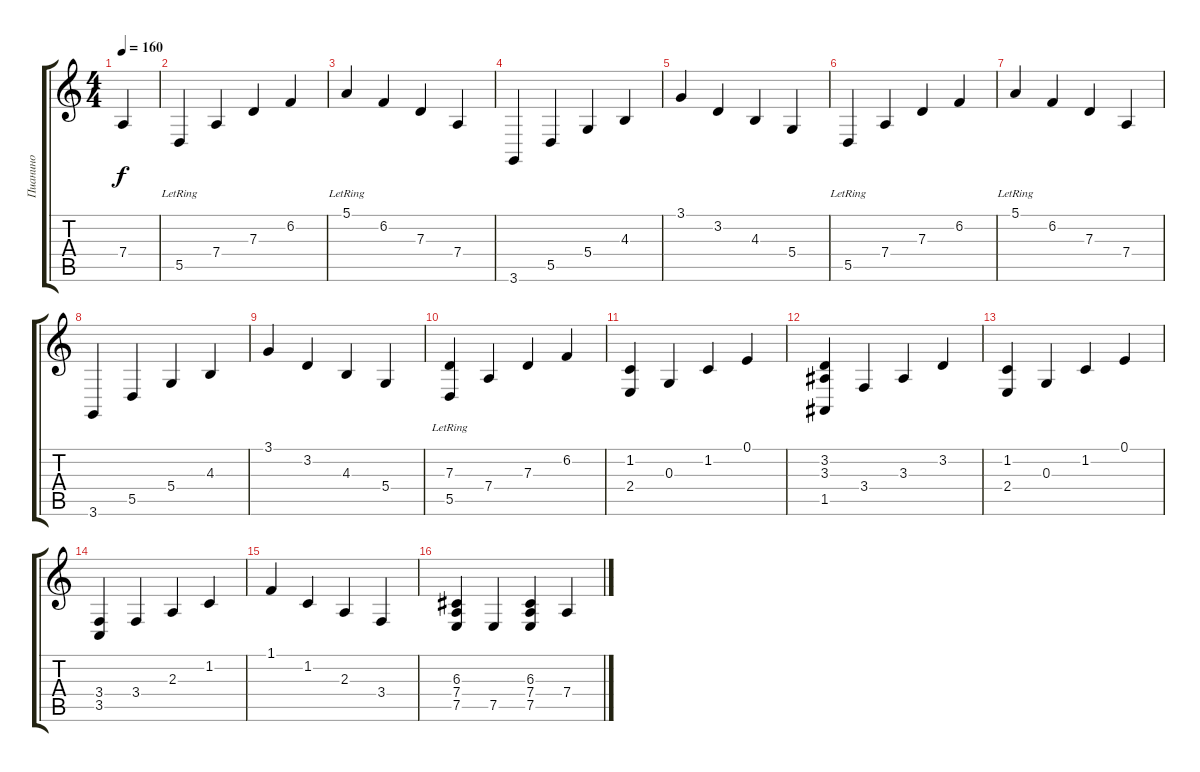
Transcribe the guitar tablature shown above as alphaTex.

\track ("Пианино" "Пианино") {instrument brightacousticpiano}
\staff {score tabs}
\tuning (E4 B3 G3 D3 A2 E2) {hide}
\ts (4 4)
\tempo 160
\clef g2
\ks c
7.4{t}.4{dy f} |
5.5{lr}.4 7.4.4 7.3.4 6.2.4 |
5.1{lr}.4 6.2.4 7.3.4 7.4.4 |
3.6.4 5.5.4 5.4.4 4.3.4 |
3.1.4 3.2.4 4.3.4 5.4.4 |
5.5{lr}.4 7.4.4 7.3.4 6.2.4 |
5.1{lr}.4 6.2.4 7.3.4 7.4.4 |
3.6.4 5.5.4 5.4.4 4.3.4 |
3.1.4 3.2.4 4.3.4 5.4.4 |
(7.3{lr} 5.5).4 7.4.4 7.3.4 6.2.4 |
(1.2 2.4).4 0.3.4 1.2.4 0.1.4 |
(3.2 3.3 1.5).4 3.4.4 3.3.4 3.2.4 |
(1.2 2.4).4 0.3.4 1.2.4 0.1.4 |
(3.4 3.5).4 3.4.4 2.3.4 1.2.4 |
1.1.4 1.2.4 2.3.4 3.4.4 |
(6.3 7.4 7.5).4 7.5.4 (6.3 7.4 7.5).4 7.4.4
